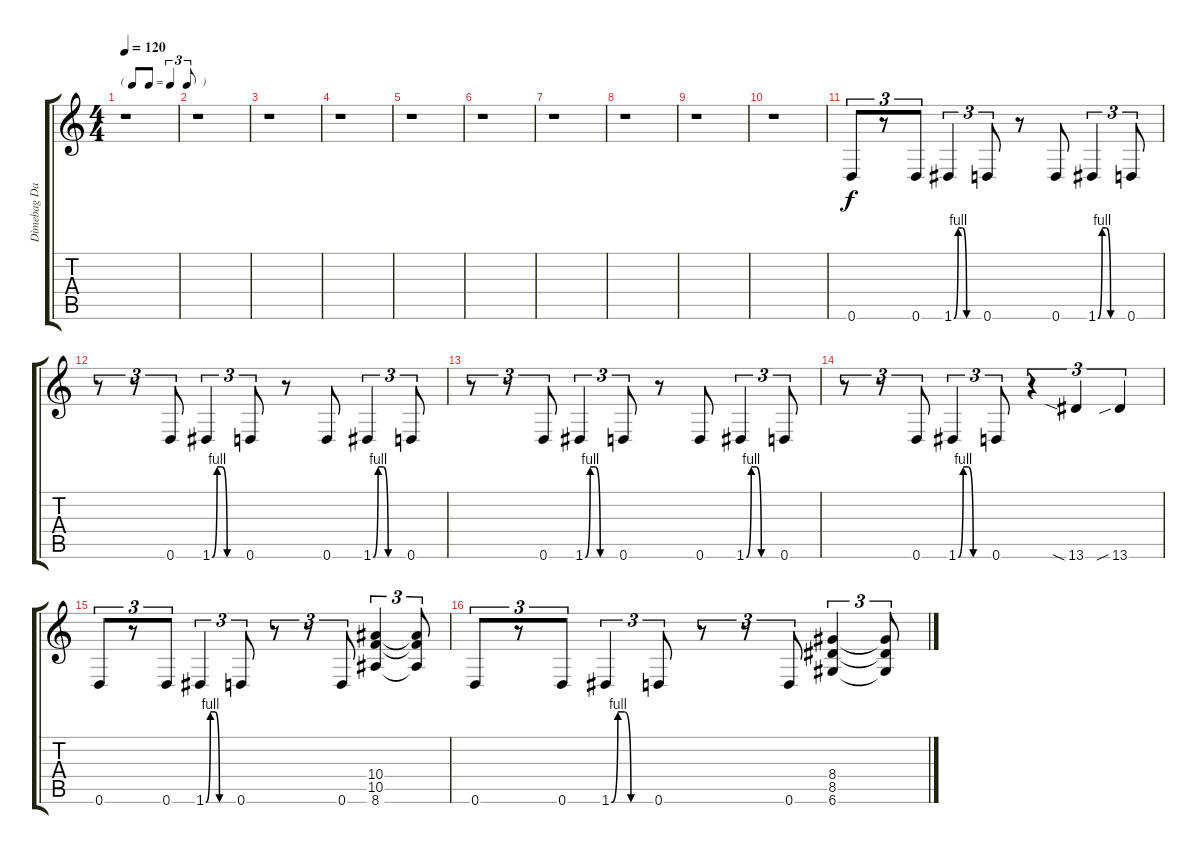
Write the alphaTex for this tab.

\track ("Dimebag Darrell (Disto Gtr)" "Dimebag Da") {instrument distortionguitar}
\staff {score tabs}
\tuning (D4 A3 F3 C3 G2 D2) {hide}
\ts (4 4)
\tf triplet8th
\tempo 120
\clef g2
\ks c
r.1{dy f} |
r.1 |
r.1 |
r.1 |
r.1 |
r.1 |
r.1 |
r.1 |
r.1 |
r.1 |
0.6.8{tu (3 2)} r.8{tu (3 2)} 0.6.8{tu (3 2)} 1.6{be (custom 0 0 10 4 20 4 30 0 60 0)}.4{tu (3 2)} 0.6.8{tu (3 2)} r.8 0.6.8 1.6{be (custom 0 0 10 4 20 4 30 0 60 0)}.4{tu (3 2)} 0.6.8{tu (3 2)} |
r.8{tu (3 2)} r.8{tu (3 2)} 0.6.8{tu (3 2)} 1.6{be (custom 0 0 10 4 20 4 30 0 60 0)}.4{tu (3 2)} 0.6.8{tu (3 2)} r.8 0.6.8 1.6{be (custom 0 0 10 4 20 4 30 0 60 0)}.4{tu (3 2)} 0.6.8{tu (3 2)} |
r.8{tu (3 2)} r.8{tu (3 2)} 0.6.8{tu (3 2)} 1.6{be (custom 0 0 10 4 20 4 30 0 60 0)}.4{tu (3 2)} 0.6.8{tu (3 2)} r.8 0.6.8 1.6{be (custom 0 0 10 4 20 4 30 0 60 0)}.4{tu (3 2)} 0.6.8{tu (3 2)} |
r.8{tu (3 2)} r.8{tu (3 2)} 0.6.8{tu (3 2)} 1.6{be (custom 0 0 10 4 20 4 30 0 60 0)}.4{tu (3 2)} 0.6.8{tu (3 2)} r.4{tu (3 2)} 13.6{sia}.4{tu (3 2)} 13.6{sib}.4{tu (3 2)} |
0.6.8{tu (3 2)} r.8{tu (3 2)} 0.6.8{tu (3 2)} 1.6{be (custom 0 0 10 4 20 4 30 0 60 0)}.4{tu (3 2)} 0.6.8{tu (3 2)} r.8{tu (3 2)} r.8{tu (3 2)} 0.6.8{tu (3 2)} (10.4 10.5 8.6).4{tu (3 2)} (10.4{t} 10.5{t} 8.6{t}).8{tu (3 2)} |
0.6.8{tu (3 2)} r.8{tu (3 2)} 0.6.8{tu (3 2)} 1.6{be (custom 0 0 10 4 20 4 30 0 60 0)}.4{tu (3 2)} 0.6.8{tu (3 2)} r.8{tu (3 2)} r.8{tu (3 2)} 0.6.8{tu (3 2)} (8.4 8.5 6.6).4{tu (3 2)} (8.4{t} 8.5{t} 6.6{t}).8{tu (3 2)}
